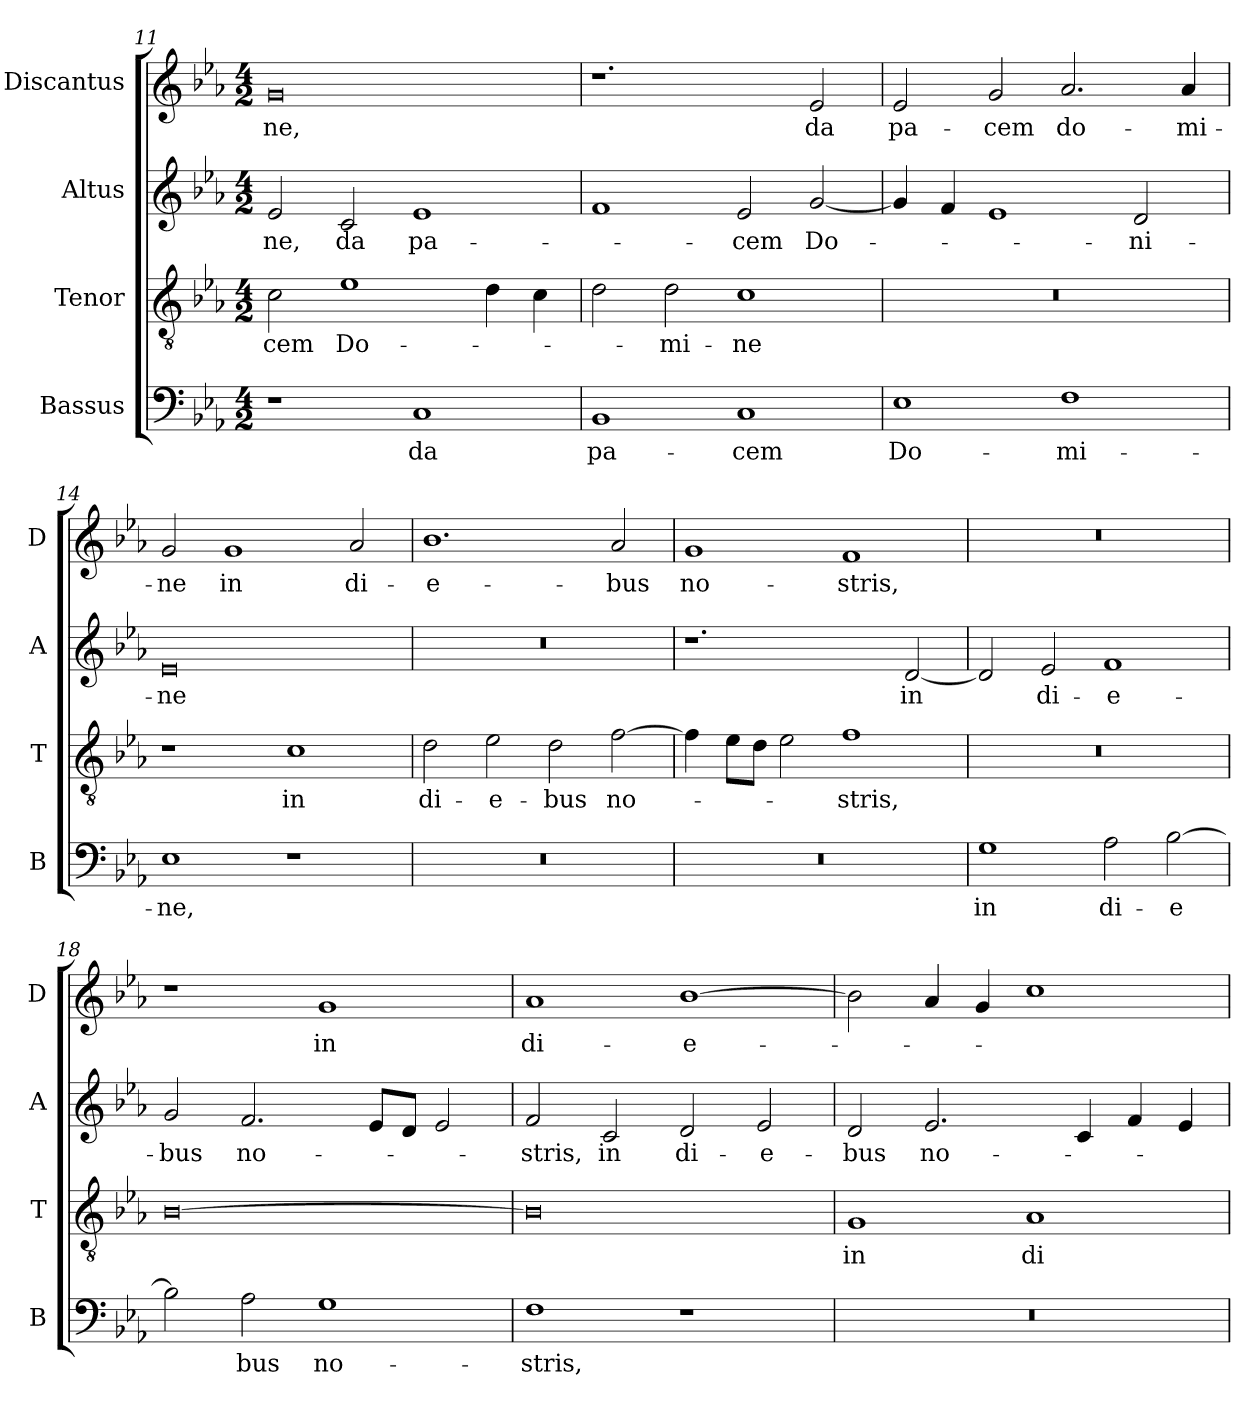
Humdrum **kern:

**kern	**text	**kern	**text	**kern	**text	**kern	**text
*part4	*part4	*part3	*part3	*part2	*part2	*part1	*part1
*staff4	*staff4	*staff3	*staff3	*staff2	*staff2	*staff1	*staff1
*I"Bassus	*	*I"Tenor	*	*I"Altus	*	*I"Discantus	*
*I'B	*	*I'T	*	*I'A	*	*I'D	*
*clefF4	*	*clefGv2	*	*clefG2	*	*clefG2	*
*k[b-e-a-]	*	*k[b-e-a-]	*	*k[b-e-a-]	*	*k[b-e-a-]	*
*E-:	*	*E-:	*	*E-:	*	*E-:	*
*M4/2	*	*M4/2	*	*M4/2	*	*M4/2	*
=11	=11	=11	=11	=11	=11	=11	=11
!	!	!	!LO:LY:b	!	!LO:LY:b	!	!LO:LY:b
1r	.	2c\	-cem	2e-/	-ne,	0g	-ne,
!	!	!	!LO:LY:b	!	!LO:LY:b	!	!
.	.	1e-	Do-	2c/	da	.	.
!	!LO:LY:b	!	!	!	!LO:LY:b	!	!
1C	da	.	.	1e-	pa-	.	.
.	.	4d\	.	.	.	.	.
.	.	4c\	.	.	.	.	.
=12	=12	=12	=12	=12	=12	=12	=12
!	!LO:LY:b	!	!	!	!	!	!
1BB-	pa-	2d\	.	1f	.	1.r	.
!	!	!	!LO:LY:b	!	!	!	!
.	.	2d\	-mi-	.	.	.	.
!	!LO:LY:b	!	!LO:LY:b	!	!LO:LY:b	!	!
1C	-cem	1c	-ne	2e-/	-cem	.	.
!	!	!	!	!	!LO:LY:b	!	!LO:LY:b
.	.	.	.	[2g/	Do-	2e-/	da
=13	=13	=13	=13	=13	=13	=13	=13
!	!LO:LY:b	!	!	!	!	!	!LO:LY:b
1E-	Do-	0r	.	4g/]	.	2e-/	pa-
.	.	.	.	4f/	.	.	.
!	!	!	!	!	!	!	!LO:LY:b
.	.	.	.	1e-	.	2g/	-cem
!	!LO:LY:b	!	!	!	!	!	!LO:LY:b
1F	-mi-	.	.	.	.	2.a-/	do-
!	!	!	!	!	!LO:LY:b	!	!
.	.	.	.	2d/	-ni-	.	.
!	!	!	!	!	!	!	!LO:LY:b
.	.	.	.	.	.	4a-/	-mi-
!!LO:PB:g=z
=14	=14	=14	=14	=14	=14	=14	=14
!	!LO:LY:b	!	!	!	!LO:LY:b	!	!LO:LY:b
1E-	-ne,	1r	.	0e-	-ne	2g/	-ne
!	!	!	!	!	!	!	!LO:LY:b
.	.	.	.	.	.	1g	in
!	!	!	!LO:LY:b	!	!	!	!
1r	.	1c	in	.	.	.	.
!	!	!	!	!	!	!	!LO:LY:b
.	.	.	.	.	.	2a-/	di-
=15	=15	=15	=15	=15	=15	=15	=15
!	!	!	!LO:LY:b	!	!	!	!LO:LY:b
0r	.	2d\	di-	0r	.	1.b-	-e-
!	!	!	!LO:LY:b	!	!	!	!
.	.	2e-\	-e-	.	.	.	.
!	!	!	!LO:LY:b	!	!	!	!
.	.	2d\	-bus	.	.	.	.
!	!	!	!LO:LY:b	!	!	!	!LO:LY:b
.	.	[2f\	no-	.	.	2a-/	-bus
=16	=16	=16	=16	=16	=16	=16	=16
!	!	!	!	!	!	!	!LO:LY:b
0r	.	4f\]	.	1.r	.	1g	no-
.	.	8e-\L	.	.	.	.	.
.	.	8d\J	.	.	.	.	.
.	.	2e-\	.	.	.	.	.
!	!	!	!LO:LY:b	!	!	!	!LO:LY:b
.	.	1f	-stris,	.	.	1f	-stris,
!	!	!	!	!	!LO:LY:b	!	!
.	.	.	.	[2d/	in	.	.
=17	=17	=17	=17	=17	=17	=17	=17
!	!LO:LY:b	!	!	!	!	!	!
1G	in	0r	.	2d/]	.	0r	.
!	!	!	!	!	!LO:LY:b	!	!
.	.	.	.	2e-/	di-	.	.
!	!LO:LY:b	!	!	!	!LO:LY:b	!	!
2A-\	di-	.	.	1f	-e-	.	.
!	!LO:LY:b	!	!	!	!	!	!
[2B-\	-e	.	.	.	.	.	.
=18	=18	=18	=18	=18	=18	=18	=18
!	!	!	!	!	!LO:LY:b	!	!
2B-\]	.	[0B-	.	2g/	-bus	1r	.
!	!LO:LY:b	!	!	!	!LO:LY:b	!	!
2A-\	bus	.	.	2.f/	no-	.	.
!	!LO:LY:b	!	!	!	!	!	!LO:LY:b
1G	no-	.	.	.	.	1g	in
.	.	.	.	8e-/L	.	.	.
.	.	.	.	8d/J	.	.	.
.	.	.	.	2e-/	.	.	.
=19	=19	=19	=19	=19	=19	=19	=19
!	!LO:LY:b	!	!	!	!LO:LY:b	!	!LO:LY:b
1F	-stris,	0B-]	.	2f/	-stris,	1a-	di-
!	!	!	!	!	!LO:LY:b	!	!
.	.	.	.	2c/	in	.	.
!	!	!	!	!	!LO:LY:b	!	!LO:LY:b
1r	.	.	.	2d/	di-	[1b-	-e-
!	!	!	!	!	!LO:LY:b	!	!
.	.	.	.	2e-/	-e-	.	.
!!LO:LB:g=z
=20	=20	=20	=20	=20	=20	=20	=20
!	!	!	!LO:LY:b	!	!LO:LY:b	!	!
0r	.	1G	in	2d/	-bus	2b-\]	.
!	!	!	!	!	!LO:LY:b	!	!
.	.	.	.	2.e-/	no-	4a-/	.
.	.	.	.	.	.	4g/	.
!	!	!	!LO:LY:b	!	!	!	!
.	.	1A-	di-	.	.	1cc	.
.	.	.	.	4c/	.	.	.
.	.	.	.	4f/	.	.	.
.	.	.	.	4e-/	.	.	.
=	=	=	=	=	=	=	=
*-	*-	*-	*-	*-	*-	*-	*-
